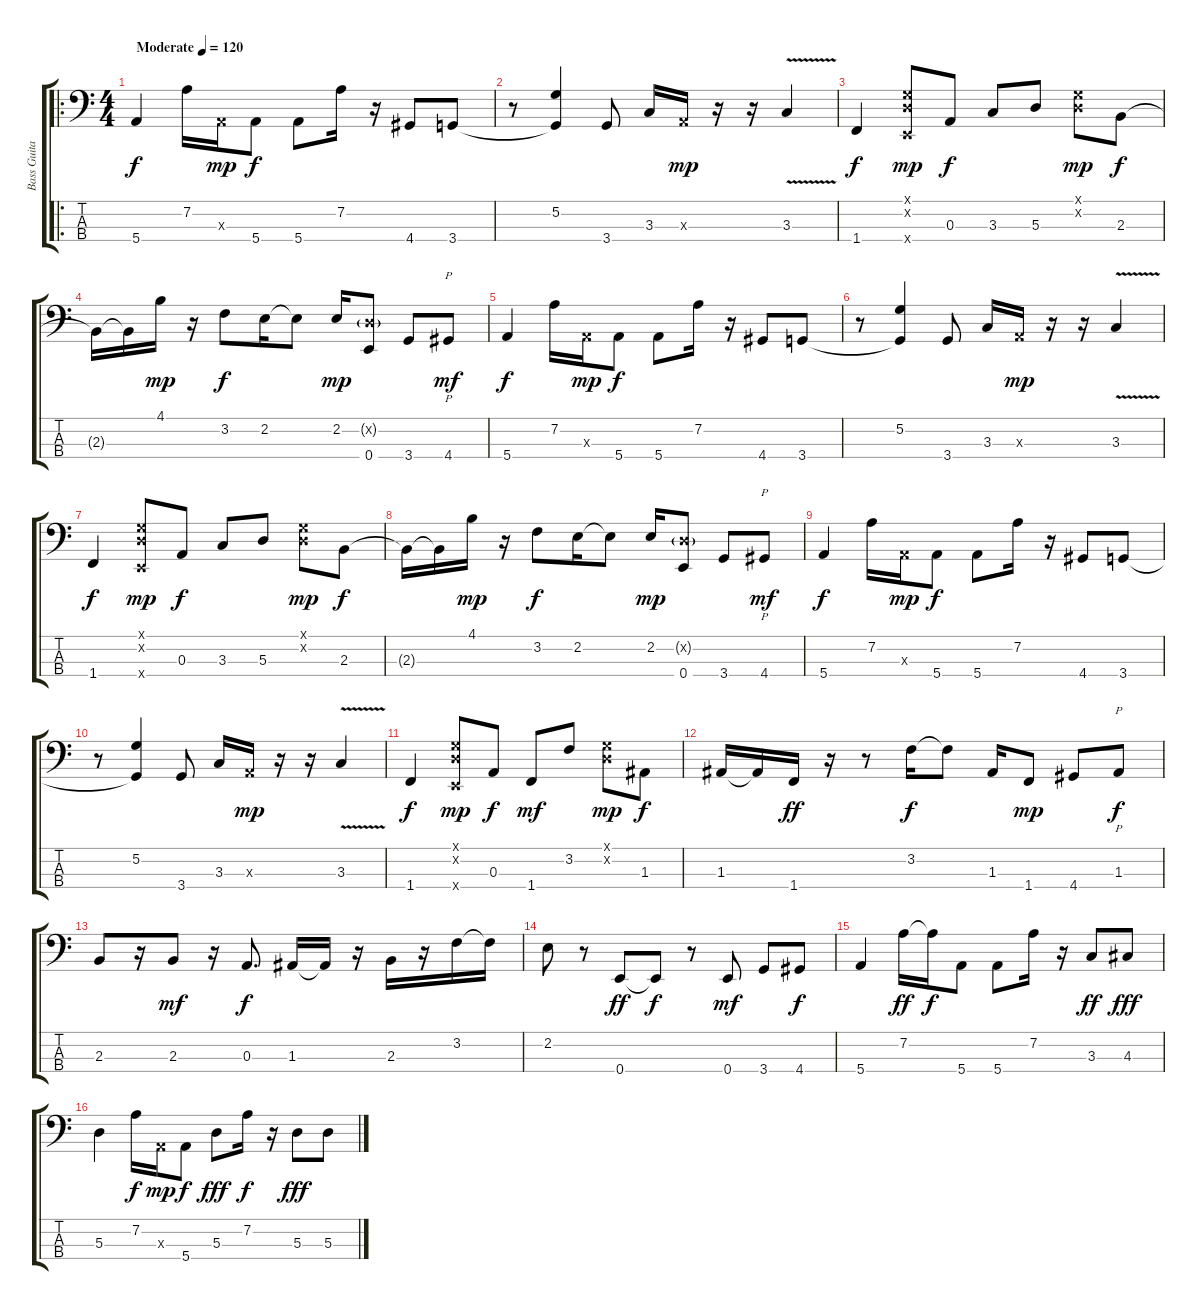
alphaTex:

\track ("Bass Guitar" "Bass Guita") {instrument electricbassfinger}
\staff {score tabs}
\tuning (G2 D2 A1 E1) {hide}
\ro
\ts (4 4)
\tempo (120 "Moderate")
\clef f4
\ks c
5.4.4{dy f instrument electricbassfinger} 7.2.16 0.3{x}.16{dy mp} 5.4.8{dy f} 5.4.8 7.2.16 r.16 4.4.8 3.4.8 |
r.8 (5.2 3.4{t}).4 3.4.8 3.3.16 0.3{x}.16{dy mp} r.16 r.16 3.3{v}.4 |
1.4.4{dy f} (0.1{x} 0.2{x} 0.4{x}).8{dy mp} 0.3.8{dy f} 3.3.8 5.3.8 (0.1{x} 0.2{x}).8{dy mp} 2.3.8{dy f} |
2.3{t}.16 2.3{t}.16 4.1.16{dy mp} r.16 3.2.8{dy f} 2.2.16 2.2{t}.8 2.2.16{dy mp} (0.2{g x} 0.4).8 3.4.8 4.4.8{p dy mf} |
5.4.4{dy f} 7.2.16 0.3{x}.16{dy mp} 5.4.8{dy f} 5.4.8 7.2.16 r.16 4.4.8 3.4.8 |
r.8 (5.2 3.4{t}).4 3.4.8 3.3.16 0.3{x}.16{dy mp} r.16 r.16 3.3{v}.4 |
1.4.4{dy f} (0.1{x} 0.2{x} 0.4{x}).8{dy mp} 0.3.8{dy f} 3.3.8 5.3.8 (0.1{x} 0.2{x}).8{dy mp} 2.3.8{dy f} |
2.3{t}.16 2.3{t}.16 4.1.16{dy mp} r.16 3.2.8{dy f} 2.2.16 2.2{t}.8 2.2.16{dy mp} (0.2{g x} 0.4).8 3.4.8 4.4.8{p dy mf} |
5.4.4{dy f} 7.2.16 0.3{x}.16{dy mp} 5.4.8{dy f} 5.4.8 7.2.16 r.16 4.4.8 3.4.8 |
r.8 (5.2 3.4{t}).4 3.4.8 3.3.16 0.3{x}.16{dy mp} r.16 r.16 3.3{v}.4 |
1.4.4{dy f} (0.1{x} 0.2{x} 0.4{x}).8{dy mp} 0.3.8{dy f} 1.4.8{dy mf} 3.2.8 (0.1{x} 0.2{x}).8{dy mp} 1.3.8{dy f} |
1.3.16 1.3{t}.16 1.4.16{dy ff} r.16 r.8 3.2.16{dy f} 3.2{t}.8 1.3.16 1.4.8{dy mp} 4.4.8 1.3.8{p dy f} |
2.3.8 r.16 2.3.8{dy mf} r.16 0.3.8{d dy f} 1.3.16 1.3{t}.16 r.16 2.3.16 r.16 3.2.16 3.2{t}.16 |
2.2.8 r.8 0.4.8{dy ff} 0.4{t}.8{dy f} r.8 0.4.8{dy mf} 3.4.8 4.4.8{dy f} |
5.4.4 7.2.16{dy ff} 7.2{t}.16{dy f} 5.4.8 5.4.8 7.2.16 r.16 3.3.8{dy ff} 4.3.8{dy fff} |
5.3.4 7.2.16{dy f} 0.3{x}.16{dy mp} 5.4.8{dy f} 5.3.8{dy fff} 7.2.16{dy f} r.16 5.3.8{dy fff} 5.3.8
